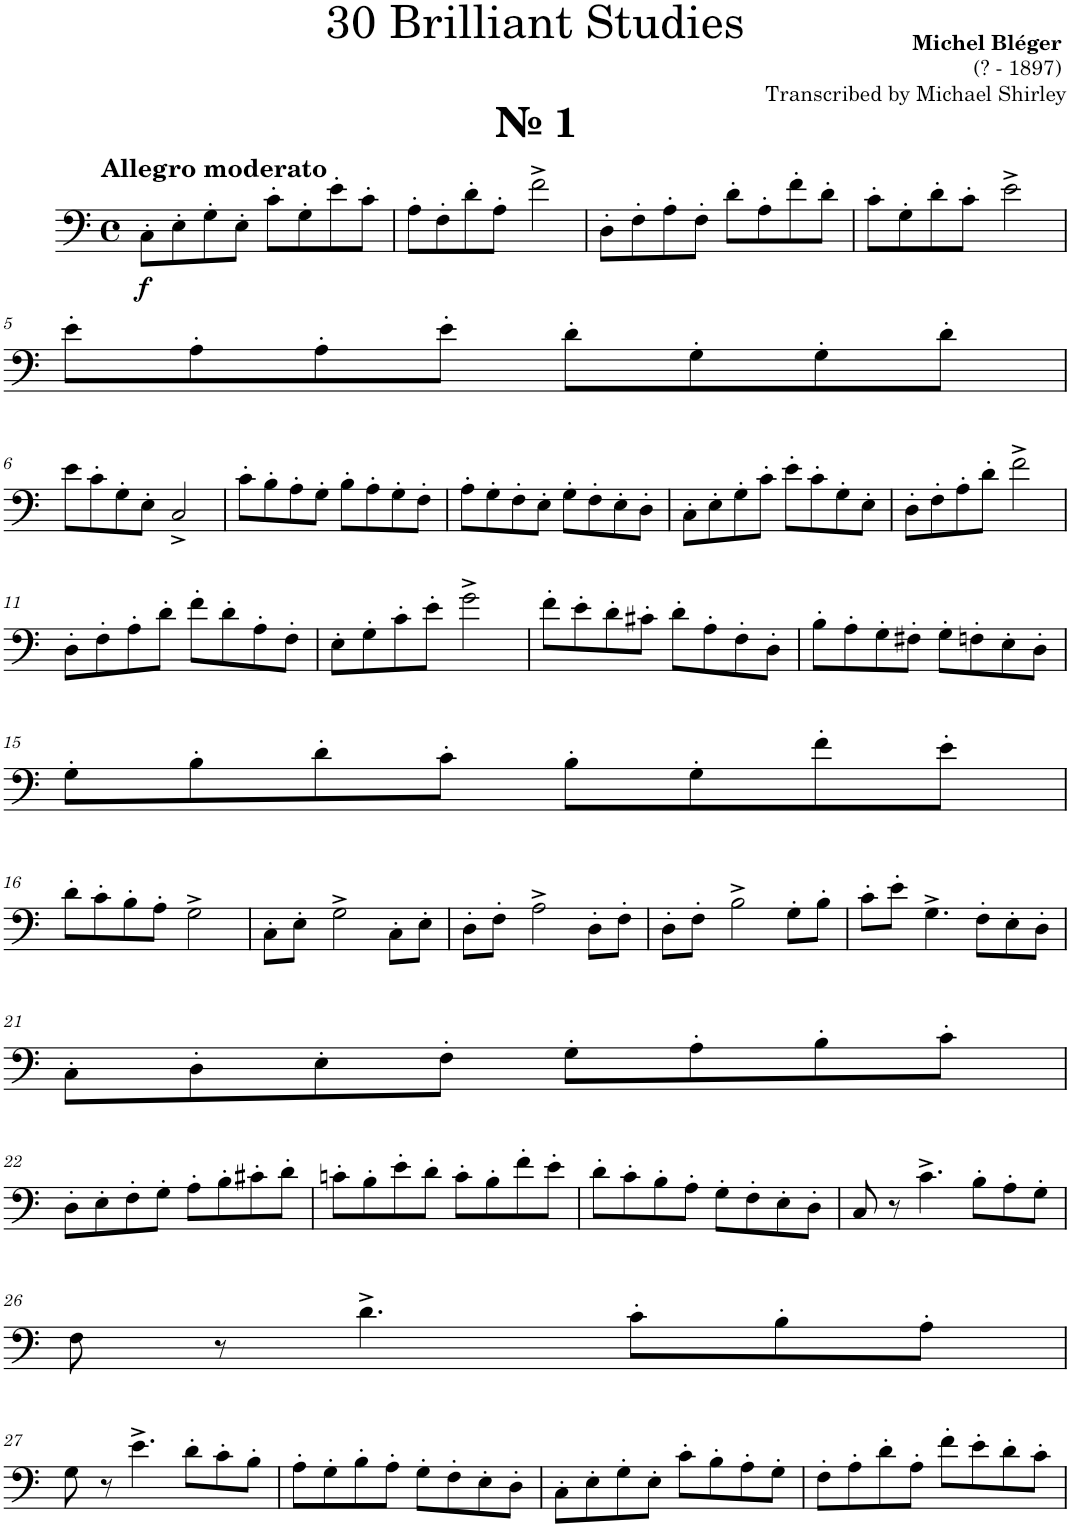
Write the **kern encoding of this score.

**kern	**dynam
*part1	*part1
*staff1	*staff1
*I"Trombone	*
*I'Tbn.	*
*clefF4	*
*k[]	*
*M4/4	*
*met(c)	*
=1	=1
!LO:TX:a:B:t=№ 1	!
!LO:TX:a:B:t=Allegro moderato	!
!	!LO:DY:b
8C'\L	f
8E'\	.
8G'\	.
8E'\J	.
8c'\L	.
8G'\	.
8e'\	.
8c'\J	.
=2	=2
8A'\L	.
8F'\	.
8d'\	.
8A'\J	.
2f^\	.
=3	=3
8D'\L	.
8F'\	.
8A'\	.
8F'\J	.
8d'\L	.
8A'\	.
8f'\	.
8d'\J	.
=4	=4
8c'\L	.
8G'\	.
8d'\	.
8c'\J	.
2e^\	.
!!LO:LB:g=z
=5	=5
8e'\L	.
8A'\	.
8A'\	.
8e'\J	.
8d'\L	.
8G'\	.
8G'\	.
8d'\J	.
!!LO:LB:g=z
=6	=6
8e\L	.
8c'\	.
8G'\	.
8E'\J	.
2C^/	.
=7	=7
8c'\L	.
8B'\	.
8A'\	.
8G'\J	.
8B'\L	.
8A'\	.
8G'\	.
8F'\J	.
=8	=8
8A'\L	.
8G'\	.
8F'\	.
8E'\J	.
8G'\L	.
8F'\	.
8E'\	.
8D'\J	.
=9	=9
8C'\L	.
8E'\	.
8G'\	.
8c'\J	.
8e'\L	.
8c'\	.
8G'\	.
8E'\J	.
=10	=10
8D'\L	.
8F'\	.
8A'\	.
8d'\J	.
2f^\	.
!!LO:LB:g=z
=11	=11
8D'\L	.
8F'\	.
8A'\	.
8d'\J	.
8f'\L	.
8d'\	.
8A'\	.
8F'\J	.
=12	=12
8E'\L	.
8G'\	.
8c'\	.
8e'\J	.
2g^\	.
=13	=13
8f'\L	.
8e'\	.
8d'\	.
8c#X'\J	.
8d'\L	.
8A'\	.
8F'\	.
8D'\J	.
=14	=14
8B'\L	.
8A'\	.
8G'\	.
8F#X'\J	.
8G'\L	.
8Fn'\	.
8E'\	.
8D'\J	.
!!LO:LB:g=z
=15	=15
8G'\L	.
8B'\	.
8d'\	.
8c'\J	.
8B'\L	.
8G'\	.
8f'\	.
8e'\J	.
!!LO:LB:g=z
=16	=16
8d'\L	.
8c'\	.
8B'\	.
8A'\J	.
2G^\	.
=17	=17
8C'\L	.
8E'\J	.
2G^\	.
8C'\L	.
8E'\J	.
=18	=18
8D'\L	.
8F'\J	.
2A^\	.
8D'\L	.
8F'\J	.
=19	=19
8D'\L	.
8F'\J	.
2B^\	.
8G'\L	.
8B'\J	.
=20	=20
8c'\L	.
8e'\J	.
4.G^\	.
8F'\L	.
8E'\	.
8D'\J	.
!!LO:LB:g=z
=21	=21
8C'\L	.
8D'\	.
8E'\	.
8F'\J	.
8G'\L	.
8A'\	.
8B'\	.
8c'\J	.
!!LO:LB:g=z
=22	=22
8D'\L	.
8E'\	.
8F'\	.
8G'\J	.
8A'\L	.
8B'\	.
8c#X'\	.
8d'\J	.
=23	=23
8cn'\L	.
8B'\	.
8e'\	.
8d'\J	.
8c'\L	.
8B'\	.
8f'\	.
8e'\J	.
=24	=24
8d'\L	.
8c'\	.
8B'\	.
8A'\J	.
8G'\L	.
8F'\	.
8E'\	.
8D'\J	.
=25	=25
8C/	.
8r	.
4.c^\	.
8B'\L	.
8A'\	.
8G'\J	.
!!LO:LB:g=z
=26	=26
8F\	.
8r	.
4.d^\	.
8c'\L	.
8B'\	.
8A'\J	.
!!LO:LB:g=z
=27	=27
8G\	.
8r	.
4.e^\	.
8d'\L	.
8c'\	.
8B'\J	.
=28	=28
8A'\L	.
8G'\	.
8B'\	.
8A'\J	.
8G'\L	.
8F'\	.
8E'\	.
8D'\J	.
=29	=29
8C'\L	.
8E'\	.
8G'\	.
8E'\J	.
8c'\L	.
8B'\	.
8A'\	.
8G'\J	.
=30	=30
8F'\L	.
8A'\	.
8d'\	.
8A'\J	.
8f'\L	.
8e'\	.
8d'\	.
8c'\J	.
=	=
*-	*-
